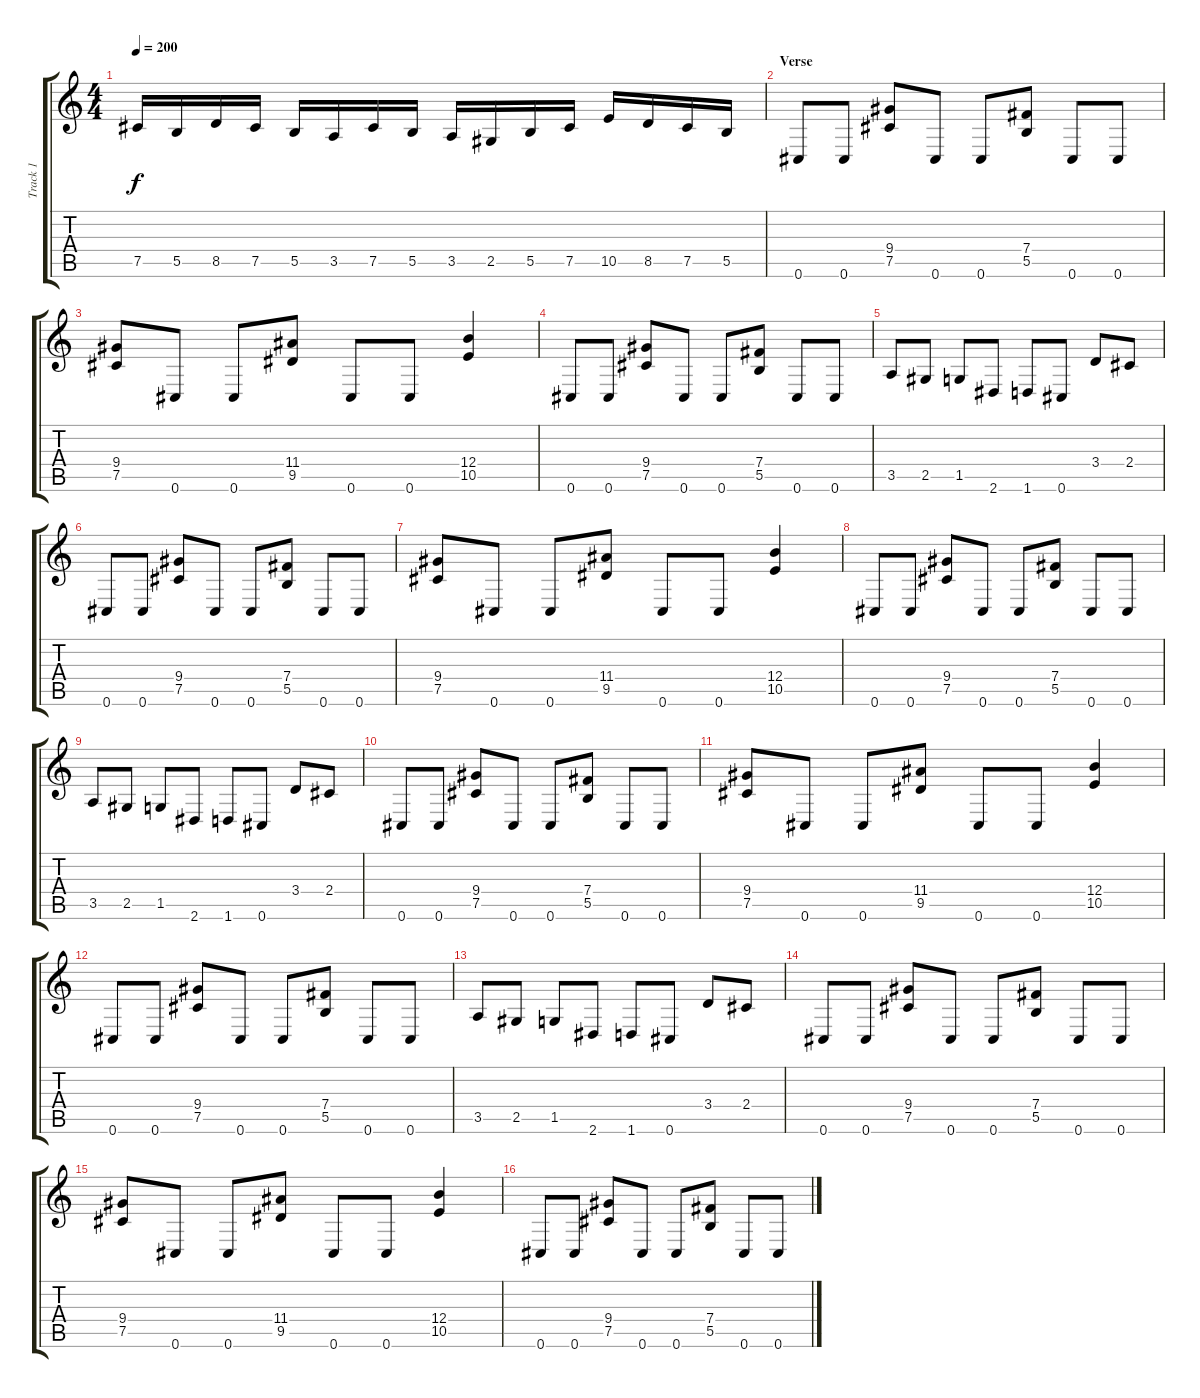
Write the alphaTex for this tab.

\track ("Track 1" "Track 1") {instrument distortionguitar}
\staff {score tabs}
\tuning (Db4 Ab3 E3 B2 Gb2 Db2) {hide}
\ts (4 4)
\tempo 200
\clef g2
\ks c
7.5.16{dy f} 5.5.16 8.5.16 7.5.16 5.5.16 3.5.16 7.5.16 5.5.16 3.5.16 2.5.16 5.5.16 7.5.16 10.5.16 8.5.16 7.5.16 5.5.16 |
\section ("" "Verse")
0.6.8 0.6.8 (9.4 7.5).8 0.6.8 0.6.8 (7.4 5.5).8 0.6.8 0.6.8 |
(9.4 7.5).8 0.6.8 0.6.8 (11.4 9.5).8 0.6.8 0.6.8 (12.4 10.5).4 |
0.6.8 0.6.8 (9.4 7.5).8 0.6.8 0.6.8 (7.4 5.5).8 0.6.8 0.6.8 |
3.5.8 2.5.8 1.5.8 2.6.8 1.6.8 0.6.8 3.4.8 2.4.8 |
0.6.8 0.6.8 (9.4 7.5).8 0.6.8 0.6.8 (7.4 5.5).8 0.6.8 0.6.8 |
(9.4 7.5).8 0.6.8 0.6.8 (11.4 9.5).8 0.6.8 0.6.8 (12.4 10.5).4 |
0.6.8 0.6.8 (9.4 7.5).8 0.6.8 0.6.8 (7.4 5.5).8 0.6.8 0.6.8 |
3.5.8 2.5.8 1.5.8 2.6.8 1.6.8 0.6.8 3.4.8 2.4.8 |
0.6.8 0.6.8 (9.4 7.5).8 0.6.8 0.6.8 (7.4 5.5).8 0.6.8 0.6.8 |
(9.4 7.5).8 0.6.8 0.6.8 (11.4 9.5).8 0.6.8 0.6.8 (12.4 10.5).4 |
0.6.8 0.6.8 (9.4 7.5).8 0.6.8 0.6.8 (7.4 5.5).8 0.6.8 0.6.8 |
3.5.8 2.5.8 1.5.8 2.6.8 1.6.8 0.6.8 3.4.8 2.4.8 |
0.6.8 0.6.8 (9.4 7.5).8 0.6.8 0.6.8 (7.4 5.5).8 0.6.8 0.6.8 |
(9.4 7.5).8 0.6.8 0.6.8 (11.4 9.5).8 0.6.8 0.6.8 (12.4 10.5).4 |
0.6.8 0.6.8 (9.4 7.5).8 0.6.8 0.6.8 (7.4 5.5).8 0.6.8 0.6.8
